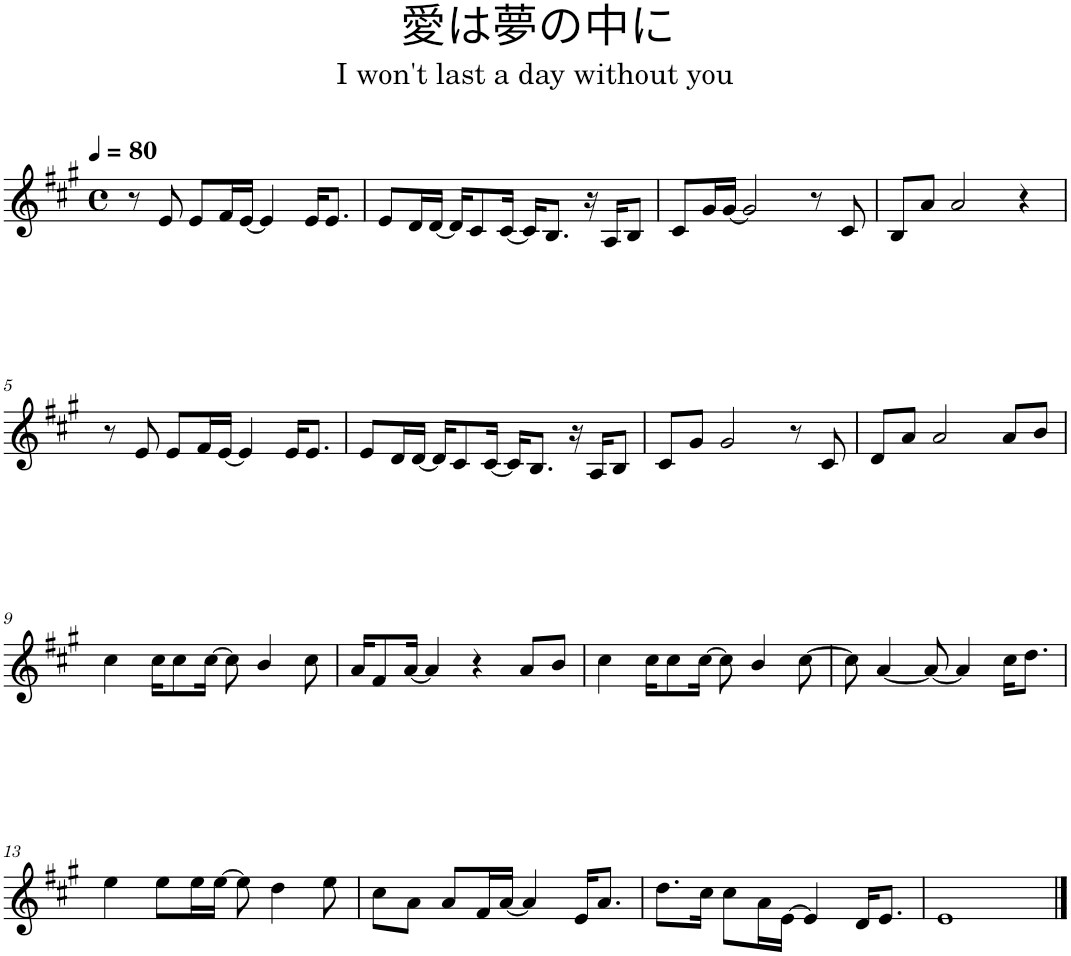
**kern
*part1
*staff1
*I"Piano
*I'Pno.
*clefG2
*k[f#c#g#]
*M4/4
*met(c)
*MM80
=1
8r
8e/
8e/L
16f#/L
[16e/JJ
4e/]
16e/KL
8.e/J
=2
8e/L
16d/L
[16d/JJ
16d/KL]
8c#/
[16c#/Jk
16c#/KL]
8.B/J
16r
16A/KL
8B/J
=3
8c#/L
16g#/L
[16g#/JJ
2g#/]
8r
8c#/
=4
8B/L
8a/J
2a/
4r
!!LO:LB:g=z
=5
8r
8e/
8e/L
16f#/L
[16e/JJ
4e/]
16e/KL
8.e/J
=6
8e/L
16d/L
[16d/JJ
16d/KL]
8c#/
[16c#/Jk
16c#/KL]
8.B/J
16r
16A/KL
8B/J
=7
8c#/L
8g#/J
2g#/
8r
8c#/
=8
8d/L
8a/J
2a/
8a/L
8b/J
!!LO:LB:g=z
=9
4cc#\
16cc#\KL
8cc#\
[16cc#\Jk
8cc#\]
4b/
8cc#\
=10
16a/KL
8f#/
[16a/Jk
4a/]
4r
8a/L
8b/J
=11
4cc#\
16cc#\KL
8cc#\
[16cc#\Jk
8cc#\]
4b/
[8cc#\
=12
8cc#\]
[4a/
8a/_
4a/]
16cc#\KL
8.dd\J
!!LO:LB:g=z
=13
4ee\
8ee\L
16ee\L
[16ee\JJ
8ee\]
4dd\
8ee\
=14
8cc#\L
8a\J
8a/L
16f#/L
[16a/JJ
4a/]
16e/KL
8.a/J
=15
8.dd\L
16cc#\Jk
8cc#\L
16a\L
[16e\JJ
4e/]
16d/KL
8.e/J
=16
1e
==
*-
